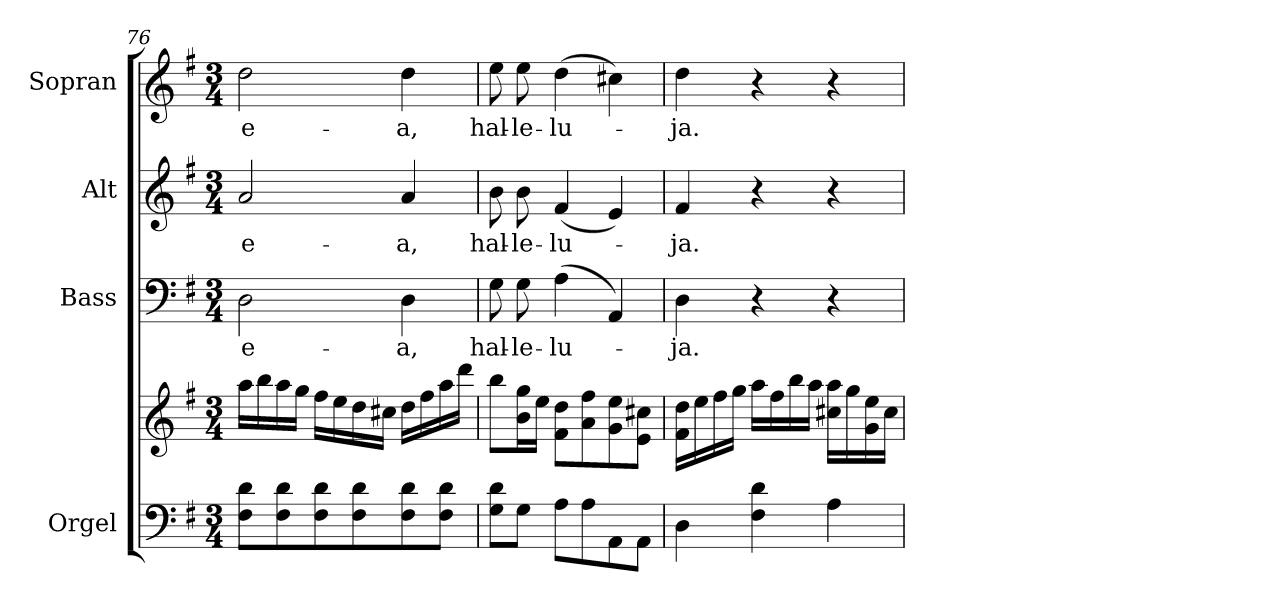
**kern	**kern	**kern	**text	**kern	**text	**kern	**text
*part4	*part4	*part3	*part3	*part2	*part2	*part1	*part1
*staff5	*staff4	*staff3	*staff3	*staff2	*staff2	*staff1	*staff1
*I"Orgel	*	*I"Bass	*	*I"Alt	*	*I"Sopran	*
*I'Org.	*	*I'B.	*	*I'A.	*	*I'S.	*
*clefF4	*clefG2	*clefF4	*	*clefG2	*	*clefG2	*
*k[f#]	*k[f#]	*k[f#]	*	*k[f#]	*	*k[f#]	*
*G:	*G:	*G:	*	*G:	*	*G:	*
*M3/4	*M3/4	*M3/4	*	*M3/4	*	*M3/4	*
=76	=76	=76	=76	=76	=76	=76	=76
!	!	!	!LO:LY:b	!	!LO:LY:b	!	!LO:LY:b
8F#\ 8d\L	16aa\LL	2D\	e-	2a/	e-	2dd\	e-
.	16bb\	.	.	.	.	.	.
8F#\ 8d\	16aa\	.	.	.	.	.	.
.	16gg\JJ	.	.	.	.	.	.
8F#\ 8d\	16ff#\LL	.	.	.	.	.	.
.	16ee\	.	.	.	.	.	.
8F#\ 8d\	16dd\	.	.	.	.	.	.
.	16cc#X\JJ	.	.	.	.	.	.
!	!	!	!LO:LY:b	!	!LO:LY:b	!	!LO:LY:b
8F#\ 8d\	16dd\LL	4D\	-a,	4a/	-a,	4dd\	-a,
.	16ff#\	.	.	.	.	.	.
8F#\ 8d\J	16aa\	.	.	.	.	.	.
.	16ddd\JJ	.	.	.	.	.	.
!!LO:PB:g=z
=77	=77	=77	=77	=77	=77	=77	=77
!	!	!	!LO:LY:b	!	!LO:LY:b	!	!LO:LY:b
8G\ 8d\L	8bb\L	8G\	hal-	8b\	hal-	8ee\	hal-
!	!	!	!LO:LY:b	!	!LO:LY:b	!	!LO:LY:b
8G\J	16b\ 16gg\L	8G\	-le-	8b\	-le-	8ee\	-le-
.	16ee\JJ	.	.	.	.	.	.
!	!	!	!LO:LY:b	!	!LO:LY:b	!	!LO:LY:b
8A\L	8f#\ 8dd\L	(>4A\	-lu-	(<4f#/	-lu-	(>4dd\	-lu-
8A\	8a\ 8ff#\	.	.	.	.	.	.
8AA\	8g\ 8ee\	4AA/)	.	4e/)	.	4cc#X\)	.
8AA\J	8e\ 8cc#X\J	.	.	.	.	.	.
=78	=78	=78	=78	=78	=78	=78	=78
!	!	!	!LO:LY:b	!	!LO:LY:b	!	!LO:LY:b
4D\	16f#\ 16dd\LL	4D\	-ja.	4f#/	-ja.	4dd\	-ja.
.	16ee\	.	.	.	.	.	.
.	16ff#\	.	.	.	.	.	.
.	16gg\JJ	.	.	.	.	.	.
4F#\ 4d\	16aa\LL	4r	.	4r	.	4r	.
.	16ff#\	.	.	.	.	.	.
.	16bb\	.	.	.	.	.	.
.	16aa\JJ	.	.	.	.	.	.
4A\	16cc#X\ 16aa\LL	4r	.	4r	.	4r	.
.	16gg\	.	.	.	.	.	.
.	16g\ 16ee\	.	.	.	.	.	.
.	16cc#\JJ	.	.	.	.	.	.
=	=	=	=	=	=	=	=
*-	*-	*-	*-	*-	*-	*-	*-
